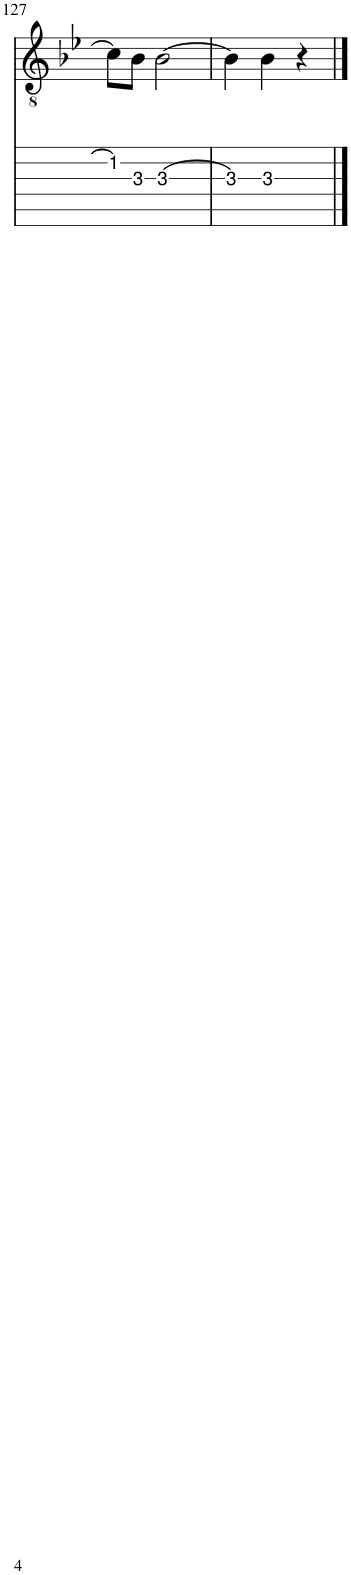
**kern	**kern
*part1	*part1
*staff2	*staff1
*I"Guitare classique	*
*I'Guit.	*
!!LO:PB:g=z
*	*clefGv2
*k[b-e-]	*k[b-e-]
*M3/4	*M3/4
=127	=127
8cL]	8c\L]
8B-J	8B-\J
[2B-	[2B-\
=128	=128
4B-]	4B-\]
4B-	4B-\
4r	4r
==	==
*-	*-
